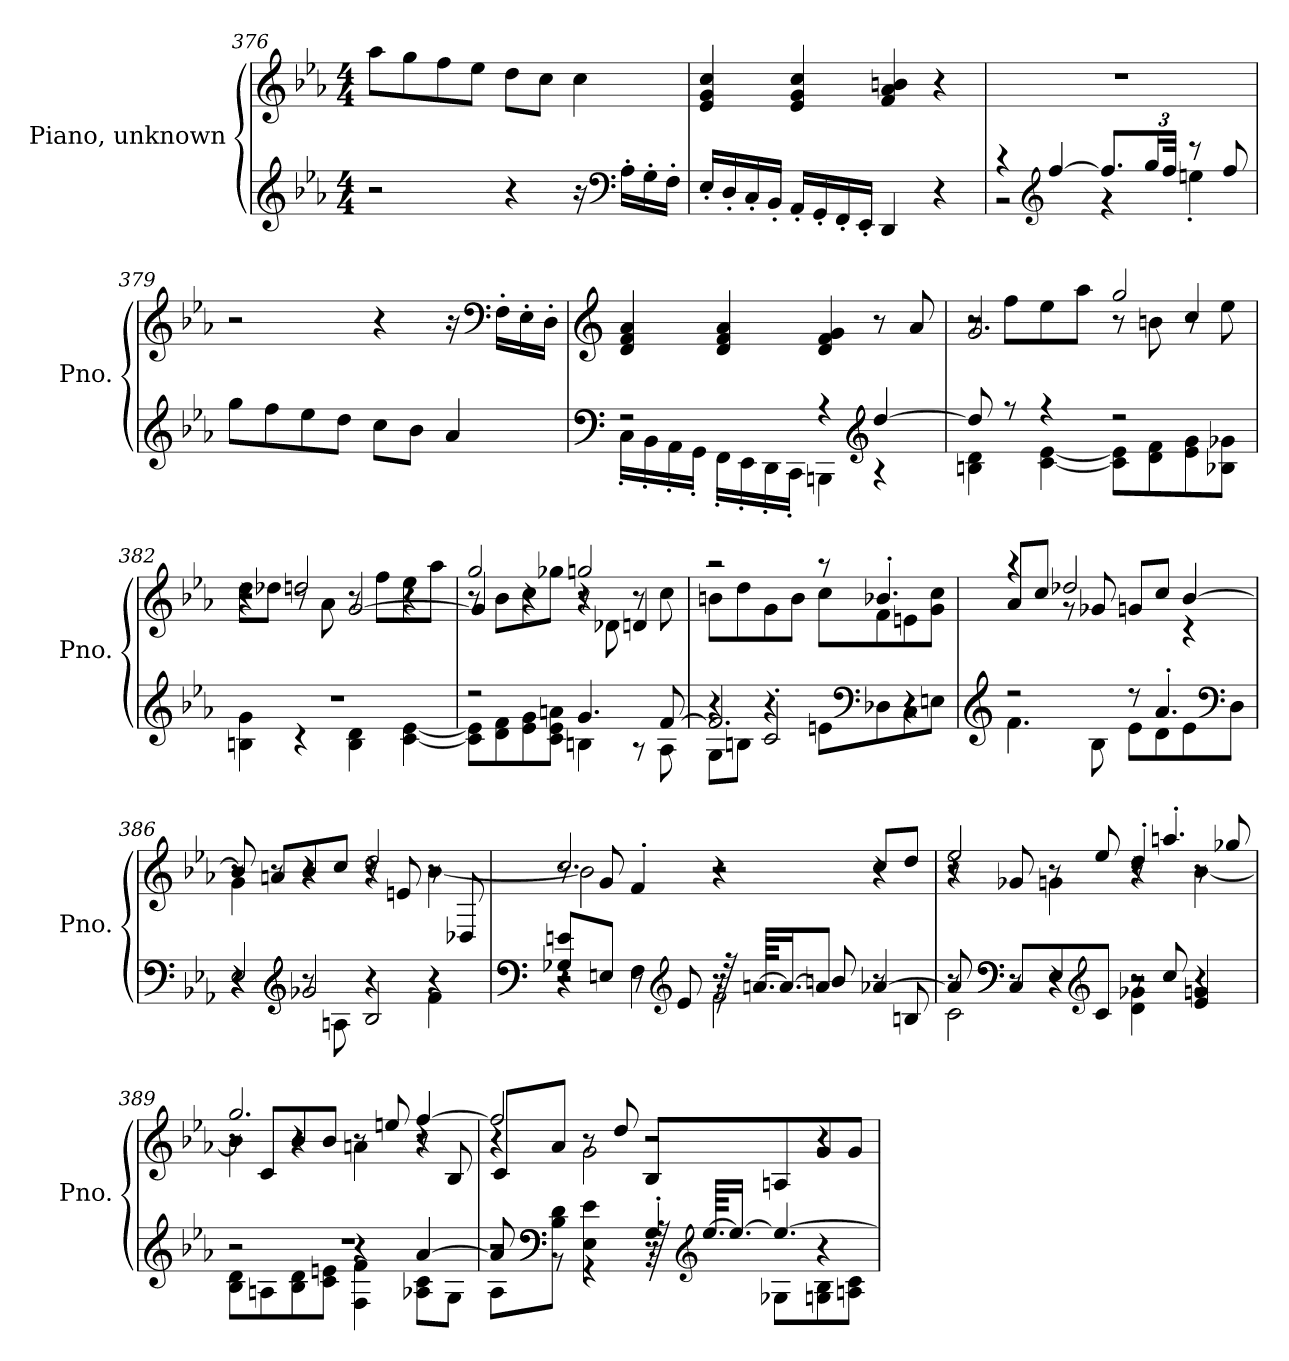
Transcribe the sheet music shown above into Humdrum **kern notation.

**kern	**kern
*part1	*part1
*staff2	*staff1
*I"Piano, unknown	*
*I'Pno.	*
*clefG2	*clefG2
*k[b-e-a-]	*k[b-e-a-]
*M4/4	*M4/4
=376	=376
2r	8aa-\L
.	8gg\
.	8ff\
.	8ee-\J
4r	8dd\L
.	8cc\J
16r	4cc\
*clefF4	*
16A-'\LL	.
16G'\	.
16F'\JJ	.
=377	=377
16E-'/LL	4e-/ 4g/ 4cc/
16D'/	.
16C'/	.
16BB-'/JJ	.
16AA-'/LL	4e-/ 4g/ 4cc/
16GG'/	.
16FF'/	.
16EE-'/JJ	.
4DD/	4f/ 4a-/ 4bn/
4r	4r
!!LO:LB:g=z
=378	=378
*^	*
4r	2r	1r
*clefG2	*	*
[4ff/	.	.
8.ff/L]	4r	.
*Xbrackettup	*	*
24gg/L	.	.
48ff/JJk	.	.
8r	4een'\	.
8ff/	.	.
*v	*v	*
=379	=379
8gg\L	2r
8ff\	.
8ee-\	.
8dd\J	.
8cc\L	4r
8b-\J	.
4a-/	16r
*	*clefF4
.	16F'\LL
.	16E-'\
.	16D'\JJ
=380	=380
*clefF4	*clefG2
*^	*
2r	16C'\LL	4d/ 4f/ 4a-/
.	16BB-'\	.
.	16AA-'\	.
.	16GG'\JJ	.
.	16FF'\LL	4d/ 4f/ 4a-/
.	16EE-'\	.
.	16DD'\	.
.	16CC'\JJ	.
4r	4BBBn\	4d/ 4f/ 4g/
*clefG2	*	*
[4dd/	4r	8r
.	.	8a-/
!!LO:LB:g=z
=381	=381	=381
*	*	*^
*	*	*	*^
8dd/]	4Bn\ 4d\	2r	8r	2.g/
8r	.	.	8ff\L	.
4r	[4c\ [4e-\	.	8ee-\	.
.	.	.	8aa-\J	.
2r	8c\] 8e-\]L	2gg/	8r	.
.	8d\ 8f\	.	8bn\	.
.	8e-\ 8g\	.	8r	4cc/
.	8B-X\ 8g-X\J	.	8ee-\	.
=382	=382	=382	=382	=382
1r	4Bn\ 4g\	4r	8dd\L	2r
.	.	.	8dd-X\J	.
.	4r	2ddn/	8r	.
.	.	.	8a-\	.
.	4B\ 4d\	.	8r	[2g/
.	.	.	8ff\L	.
.	[4c\ [4e-\	4r	8ee-\	.
.	.	.	8aa-\J	.
=383	=383	=383	=383	=383
2r	8c\] 8e-\]L	2gg/	8r	4g/]
.	8d\ 8f\	.	8b-\L	.
.	8e-\ 8g\	.	8cc\	4r
.	8c\ 8e-\ 8an\J	.	8gg-X\J	.
4.g/	4Bn\	2ggn/	8r	4r
.	.	.	8d-X\	.
.	8r	.	8r	4dn/
[8f/	8A-\	.	8cc\	.
*	*	*	*v	*v
!!LO:LB:g=z
=384	=384	=384	=384
*	*^	*	*
2.f/]	8G\L	4r	2r	8bn\L
.	8Bn\J	.	.	8dd\
.	4r	2c'/	.	8g\
.	.	.	.	8b\J
.	8en\L	.	8r	8cc\L
*clefF4	*	*	*	*
.	8D-X\	.	4.b-X'/	8f\
4r	8C\	4r	.	8en\
.	8En\J	.	.	8g\ 8cc\J
*v	*v	*v	*	*
=385	=385	=385
*clefG2	*	*
*^	*	*
2r	4.f\	4r	8a-/L
.	.	.	8cc/J
.	.	2dd-X/	8r
.	8B-\	.	8g-X/
8r	8e-\L	.	8gn/L
4.a-'/	8d\	.	8cc/J
.	8e-\	[4b-/	4r
*clefF4	*	*	*
.	8D\J	.	.
=386	=386	=386	=386
*	*^	*	*^
4r	4r	2E-/	8b-/]	4g\	8r
.	.	.	8r	.	8an/L
*clefG2	*	*	*	*	*
2g-X/	8r	.	4r	4r	8b-/
.	8An\	.	.	.	8cc/J
.	4r	2B-/	2dd/	4r	8r
.	.	.	.	.	8en/
4r	4f\	.	.	[4b-\	8r
.	.	.	.	.	8D-X/
!!LO:LB:g=z	!!	!!
=387	=387	=387	=387	=387	=387
*clefF4	*	*	*	*	*
2r	4r	8G-X/ 8en/L	2.cc/	2b-\]	8r
.	.	8En/J	.	.	8g/
.	4F\	8r	.	.	4f'/
*clefG2	*	*	*	*	*
.	.	8e/	.	.	.
128r	2f\	8r	.	2r	4r
[64.an/KKLL	.	.	.	.	.
16.a/J_	.	.	.	.	.
8a/J]	.	8bn/	.	.	.
[4a-X/	.	8r	4r	.	8cc/L
.	.	8Bn/	.	.	8dd/J
=388	=388	=388	=388	=388	=388
8a-/]	2c\	8r	2ee-/	4r	8r
*clefF4	*	*	*	*	*
8r	.	8C/L	.	.	8g-X/
4r	.	8E-/	.	4gn\	8r
*clefG2	*	*	*	*	*
.	.	8c/J	.	.	8ee-/
2r	4d\ 4g-X\	8r	8r	4r	4dd'/
.	.	8cc/	4.aan'/	.	.
.	4r	4e-/ 4gn/	.	[4b-\	8r
.	.	.	.	.	8gg-X/
!!LO:LB:g=z	!!	!!
=389	=389	=389	=389	=389	=389
1r	8B-\ 8d\L	2r	2.gg/	4b-\]	8r
.	8An\	.	.	.	8c/L
.	8B-\ 8d\	.	.	4r	8b-/
.	8c\ 8en\J	.	.	.	8b-/J
.	4F\ 4f\	4r	.	4an\	8r
.	.	.	.	.	8een/
.	8A-X\ 8c\L	[4a-/	[4ff/	4r	8r
.	8G\J	.	.	.	8B-/
=390	=390	=390	=390	=390	=390
2r	8A-\L	8a-/]	2ff/]	4r	8c/L
*clefF4	*	*	*	*	*
.	8B-\ 8d\J	8r	.	.	8a-/J
.	4E-\ 4e-\	4r	.	2g\	8r
.	.	.	.	.	8dd/
128r	8r	4G'/	2r	.	8B-/L
*clefG2	*	*	*	*	*
[64.ee-/KKLL	.	.	.	.	.
16.ee-/JJ_	.	.	.	.	.
4.ee-/_	8G-X\L	.	.	.	8An/
.	8Gn\ 8B-\	4r	.	4r	8g/
.	8An\ 8c\J	.	.	.	8g/J
*v	*v	*v	*	*	*
*	*v	*v	*v
=	=
*-	*-
